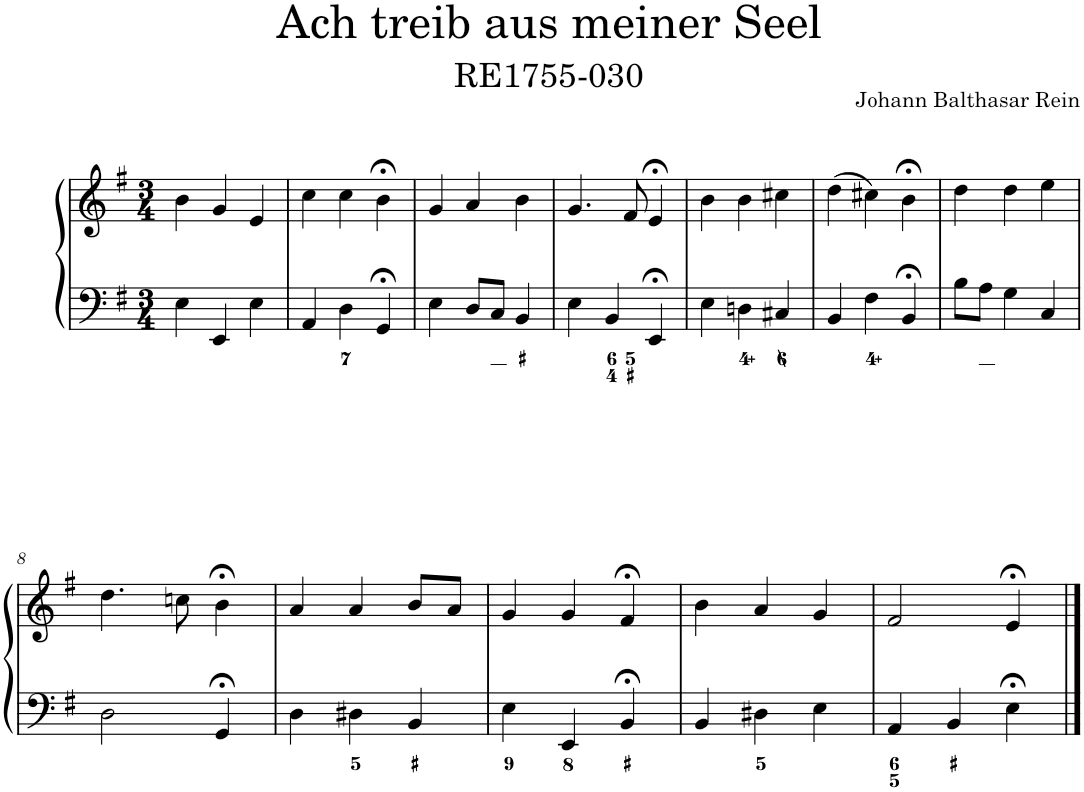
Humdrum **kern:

**kern	**kern
*part1	*part1
*staff2	*staff1
*I"Piano	*
*I'Pno.	*
*clefF4	*clefG2
*k[f#]	*k[f#]
*M3/4	*M3/4
=1	=1
4E\	4b\
4EE/	4g/
4E\	4e/
=2	=2
4AA/	4cc\
4D\	4cc\
4GG;</	4b;<\
=3	=3
4E\	4g/
8D/L	4a/
8C/J	.
4BB/	4b\
=4	=4
4E\	4.g/
4BB/	.
.	8f#/
4EE;</	4e;</
=5	=5
4E\	4b\
4Dn\	4b\
4C#X/	4cc#X\
=6	=6
4BB/	(4dd\
4F#\	4cc#X\)
4BB;</	4b;<\
=7	=7
8B\L	4dd\
8A\J	.
4G\	4dd\
4C/	4ee\
!!LO:LB:g=z
=8	=8
2D\	4.dd\
.	8ccn\
4GG;</	4b;<\
=9	=9
4D\	4a/
4D#X\	4a/
4BB/	8b/L
.	8a/J
=10	=10
4E\	4g/
4EE/	4g/
4BB;</	4f#;</
=11	=11
4BB/	4b\
4D#X\	4a/
4E\	4g/
=12	=12
4AA/	2f#/
4BB/	.
4E;<\	4e;</
==	==
*-	*-
